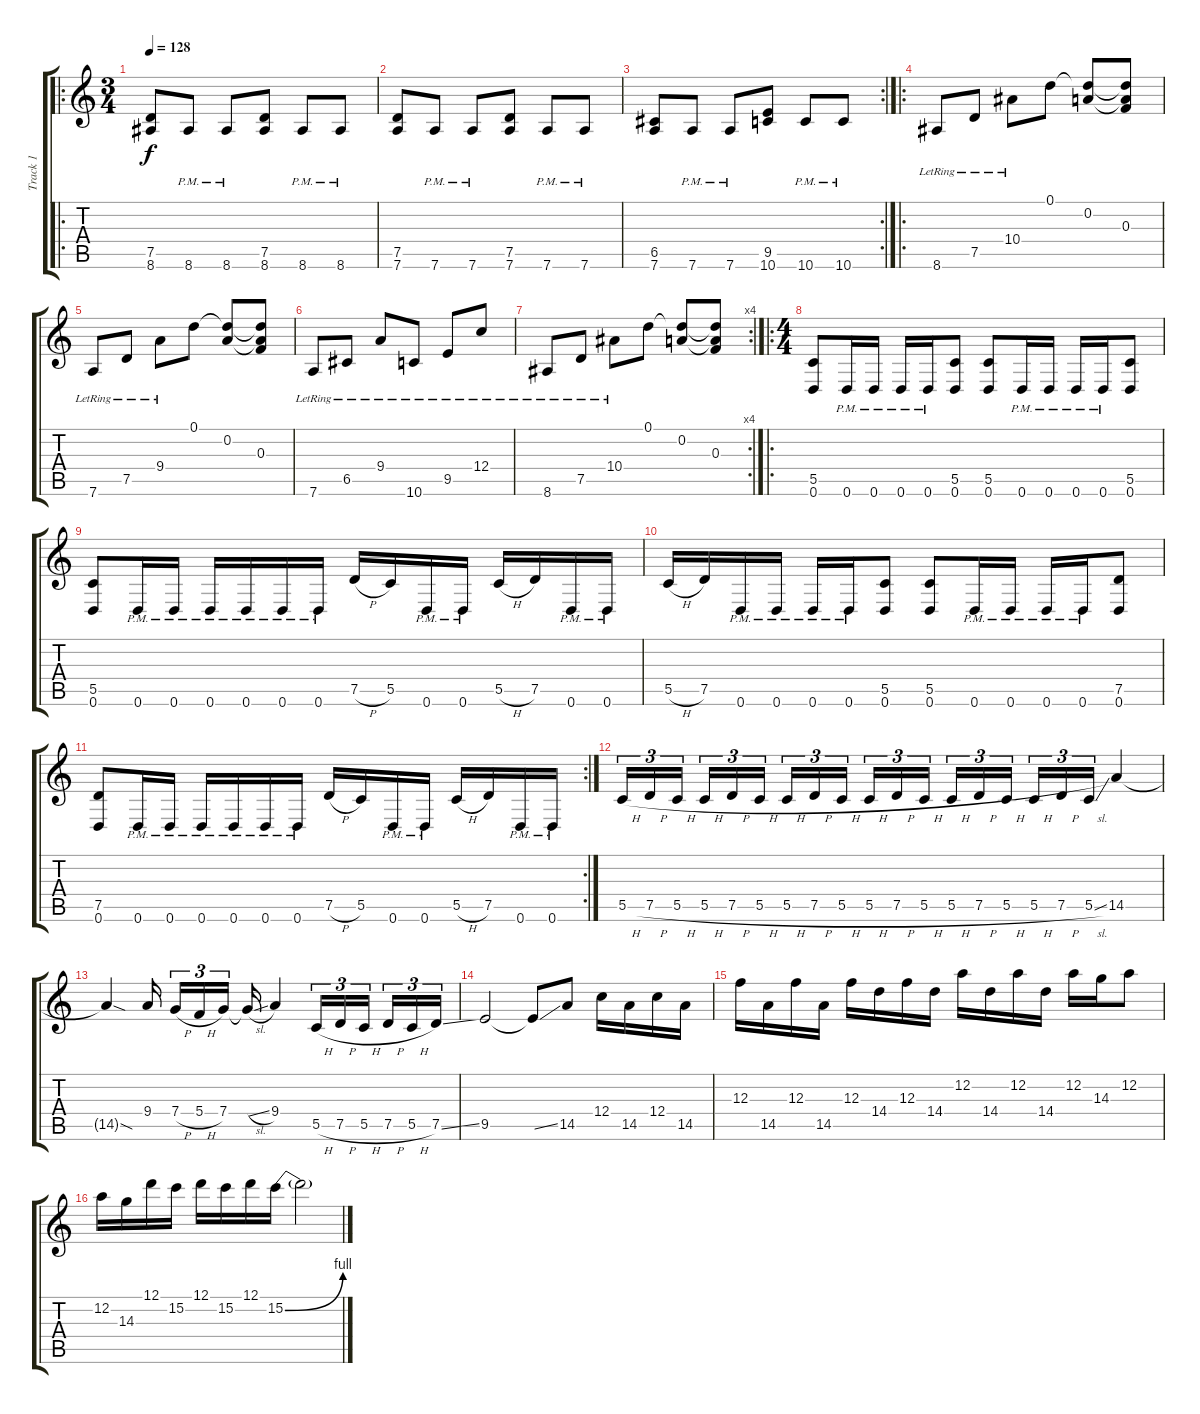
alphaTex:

\track ("Track 1" "Track 1") {instrument distortionguitar}
\staff {score tabs}
\tuning (D4 A3 F3 C3 G2 D2) {hide}
\ro
\ts (3 4)
\tempo 128
\clef g2
\ks c
(7.5 8.6).8{dy f} 8.6{pm}.8 8.6{pm}.8 (7.5 8.6).8 8.6{pm}.8 8.6{pm}.8 |
(7.5 7.6).8 7.6{pm}.8 7.6{pm}.8 (7.5 7.6).8 7.6{pm}.8 7.6{pm}.8 |
\rc 2
(6.5 7.6).8 7.6{pm}.8 7.6{pm}.8 (9.5 10.6).8 10.6{pm}.8 10.6{pm}.8 |
\ro
8.6{lr}.8 7.5{lr}.8 10.4{lr}.8 0.1.8 (0.1{t} 0.2).8 (0.1{t} 0.2{t} 0.3).8 |
7.6{lr}.8 7.5{lr}.8 9.4{lr}.8 0.1.8 (0.1{t} 0.2).8 (0.1{t} 0.2{t} 0.3).8 |
7.6{lr}.8 6.5{lr}.8 9.4{lr}.8 10.6{lr}.8 9.5{lr}.8 12.4{lr}.8 |
\rc 4
8.6{lr}.8 7.5{lr}.8 10.4{lr}.8 0.1.8 (0.1{t} 0.2).8 (0.1{t} 0.2{t} 0.3).8 |
\ro
\ts (4 4)
(5.5 0.6).8 0.6{pm}.16 0.6{pm}.16 0.6{pm}.16 0.6{pm}.16 (5.5 0.6).8 (5.5 0.6).8 0.6{pm}.16 0.6{pm}.16 0.6{pm}.16 0.6{pm}.16 (5.5 0.6).8 |
(5.5 0.6).8 0.6{pm}.16 0.6{pm}.16 0.6{pm}.16 0.6{pm}.16 0.6{pm}.16 0.6{pm}.16 7.5{h}.16 5.5.16 0.6{pm}.16 0.6{pm}.16 5.5{h}.16 7.5.16 0.6{pm}.16 0.6{pm}.16 |
5.5{h}.16 7.5.16 0.6{pm}.16 0.6{pm}.16 0.6{pm}.16 0.6{pm}.16 (5.5 0.6).8 (5.5 0.6).8 0.6{pm}.16 0.6{pm}.16 0.6{pm}.16 0.6{pm}.16 (7.5 0.6).8 |
\rc 2
(7.5 0.6).8 0.6{pm}.16 0.6{pm}.16 0.6{pm}.16 0.6{pm}.16 0.6{pm}.16 0.6{pm}.16 7.5{h}.16 5.5.16 0.6{pm}.16 0.6{pm}.16 5.5{h}.16 7.5.16 0.6{pm}.16 0.6{pm}.16 |
5.5{h}.16{tu (3 2)} 7.5{h}.16{tu (3 2)} 5.5{h}.16{tu (3 2) beam splitsecondary} 5.5{h}.16{tu (3 2)} 7.5{h}.16{tu (3 2)} 5.5{h}.16{tu (3 2)} 5.5{h}.16{tu (3 2)} 7.5{h}.16{tu (3 2)} 5.5{h}.16{tu (3 2) beam splitsecondary} 5.5{h}.16{tu (3 2)} 7.5{h}.16{tu (3 2)} 5.5{h}.16{tu (3 2)} 5.5{h}.16{tu (3 2)} 7.5{h}.16{tu (3 2)} 5.5{h}.16{tu (3 2) beam splitsecondary} 5.5{h}.16{tu (3 2)} 7.5{h}.16{tu (3 2)} 5.5{sl}.16{tu (3 2)} 14.5.4 |
14.5{sod t}.4 9.4.16{beam splitsecondary} 7.4{h}.16{tu (3 2)} 5.4{h}.16{tu (3 2)} 7.4.16{tu (3 2) beam splitsecondary} 7.4{sl t}.16 9.4.4 5.5{h}.16{tu (3 2)} 7.5{h}.16{tu (3 2)} 5.5{h}.16{tu (3 2) beam splitsecondary} 7.5{h}.16{tu (3 2)} 5.5{h}.16{tu (3 2)} 7.5{ss}.16{tu (3 2)} |
9.5.2 9.5{ss t}.8 14.5.8 12.4.16 14.5.16 12.4.16 14.5.16 |
12.3.16 14.5.16 12.3.16 14.5.16 12.3.16 14.4.16 12.3.16 14.4.16 12.2.16 14.4.16 12.2.16 14.4.16 12.2.16 14.3.16 12.2.8 |
12.2.16 14.3.16 12.1.16 15.2.16 12.1.16 15.2.16 12.1.16 15.2{be (bend 0 0 60 4)}.16 15.2{t}.2
